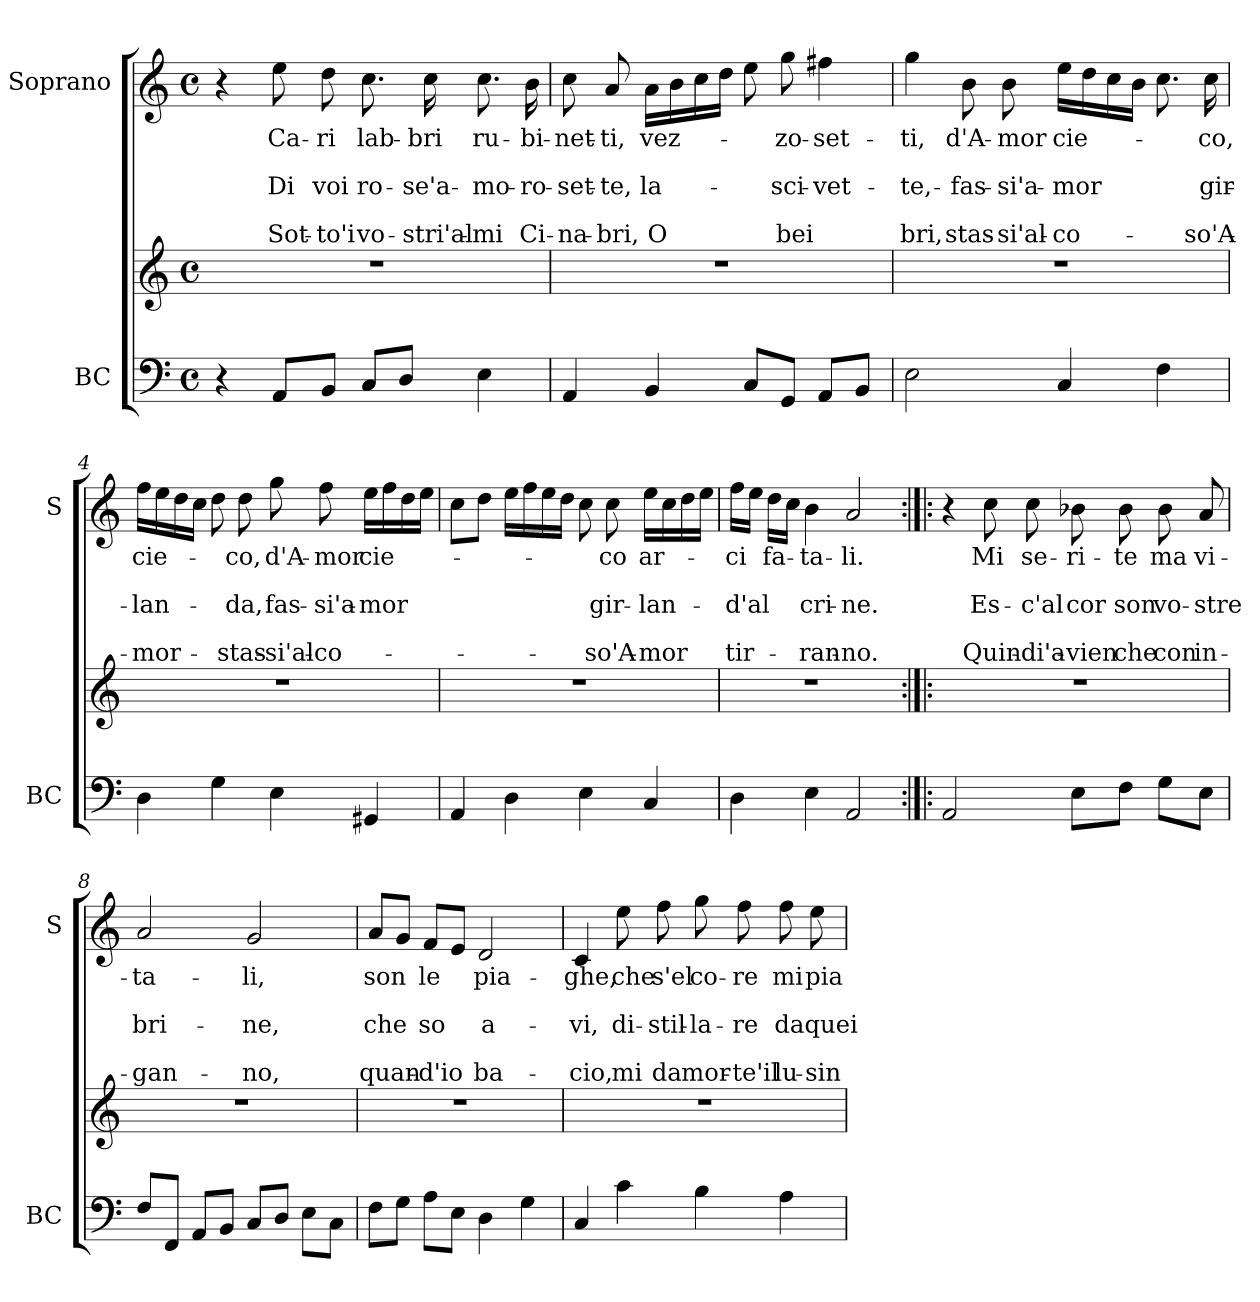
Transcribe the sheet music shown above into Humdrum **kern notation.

**kern	**kern	**kern	**text	**text	**text	**text	**text
*part2	*part2	*part1	*part1	*part1	*part1	*part1	*part1
*staff3	*staff2	*staff1	*staff1	*staff1	*staff1	*staff1	*staff1
*I"BC	*	*I"Soprano	*	*	*	*	*
*I'BC	*	*I'S	*	*	*	*	*
*clefF4	*clefG2	*clefG2	*	*	*	*	*
*k[]	*k[]	*k[]	*	*	*	*	*
*C:	*C:	*C:	*	*	*	*	*
*M4/4	*M4/4	*M4/4	*	*	*	*	*
*met(c)	*met(c)	*met(c)	*	*	*	*	*
=1	=1	=1	=1	=1	=1	=1	=1
4r	1r	4r	.	.	.	.	.
!	!	!	!LO:LY:b	!	!LO:LY:b	!	!LO:LY:b
8AA/L	.	8ee\	Ca-	.	Di	.	Sot-
!	!	!	!LO:LY:b	!	!LO:LY:b	!	!LO:LY:b
8BB/J	.	8dd\	-ri	.	voi	.	-to'i
!	!	!	!LO:LY:b	!	!LO:LY:b	!	!LO:LY:b
8C/L	.	8.cc\	lab-	.	ro-	.	vo-
8D/J	.	.	.	.	.	.	.
!	!	!	!LO:LY:b	!	!LO:LY:b	!	!LO:LY:b
.	.	16cc\	-bri	.	-se'a-	.	-stri'al-
!	!	!	!LO:LY:b	!	!LO:LY:b	!	!LO:LY:b
4E\	.	8.cc\	ru-	.	-mo-	.	-mi
!	!	!	!LO:LY:b	!	!LO:LY:b	!	!LO:LY:b
.	.	16b\	-bi-	.	-ro-	.	Ci-
=2	=2	=2	=2	=2	=2	=2	=2
!	!	!	!LO:LY:b	!	!LO:LY:b	!	!LO:LY:b
4AA/	1r	8cc\	-net-	.	-set-	.	-na-
!	!	!	!LO:LY:b	!	!LO:LY:b	!	!LO:LY:b
.	.	8a/	-ti,	.	-te,	.	-bri,
!	!	!	!LO:LY:b	!	!LO:LY:b	!	!LO:LY:b
4BB/	.	16a\LL	vez-	.	la-	.	O
.	.	16b\	.	.	.	.	.
.	.	16cc\	.	.	.	.	.
.	.	16dd\JJ	.	.	.	.	.
8C/L	.	8ee\	.	.	.	.	.
!	!	!	!LO:LY:b	!	!LO:LY:b	!	!LO:LY:b
8GG/J	.	8gg\	-zo-	.	-sci-	.	bei
!	!	!	!LO:LY:b	!	!LO:LY:b	!	!
8AA/L	.	4ff#X\	-set-	.	-vet-	.	.
8BB/J	.	.	.	.	.	.	.
=3	=3	=3	=3	=3	=3	=3	=3
!	!	!	!LO:LY:b	!	!LO:LY:b	!	!LO:LY:b
2E\	1r	4gg\	-ti,	.	-te,-	.	bri,
!	!	!	!LO:LY:b	!	!LO:LY:b	!	!LO:LY:b
.	.	8b\	d'A-	.	-fas-	.	stas-
!	!	!	!LO:LY:b	!	!LO:LY:b	!	!LO:LY:b
.	.	8b\	-mor	.	-si'a-	.	-si'al-
!	!	!	!LO:LY:b	!	!LO:LY:b	!	!LO:LY:b
4C/	.	16ee\LL	cie-	.	-mor	.	-co-
.	.	16dd\	.	.	.	.	.
.	.	16cc\	.	.	.	.	.
.	.	16b\JJ	.	.	.	.	.
4F\	.	8.cc\	.	.	.	.	.
!	!	!	!LO:LY:b	!	!LO:LY:b	!	!LO:LY:b
.	.	16cc\	-co,	.	gir-	.	-so'A-
!!LO:LB:g=z
=4	=4	=4	=4	=4	=4	=4	=4
!	!	!	!LO:LY:b	!	!LO:LY:b	!	!LO:LY:b
4D\	1r	16ff\LL	cie-	.	-lan-	.	-mor-
.	.	16ee\	.	.	.	.	.
.	.	16dd\	.	.	.	.	.
.	.	16cc\JJ	.	.	.	.	.
4G\	.	8dd\	.	.	.	.	.
!	!	!	!LO:LY:b	!	!LO:LY:b	!	!LO:LY:b
.	.	8dd\	-co,	.	-da,	.	-stas-
!	!	!	!LO:LY:b	!	!LO:LY:b	!	!LO:LY:b
4E\	.	8gg\	d'A-	.	fas-	.	-si'al-
!	!	!	!LO:LY:b	!	!LO:LY:b	!	!LO:LY:b
.	.	8ff\	-mor	.	-si'a-	.	-co-
!	!	!	!LO:LY:b	!	!LO:LY:b	!	!
4GG#X/	.	16ee\LL	cie-	.	-mor	.	.
.	.	16ff\	.	.	.	.	.
.	.	16dd\	.	.	.	.	.
.	.	16ee\JJ	.	.	.	.	.
=5	=5	=5	=5	=5	=5	=5	=5
4AA/	1r	8cc\L	.	.	.	.	.
.	.	8dd\J	.	.	.	.	.
4D\	.	16ee\LL	.	.	.	.	.
.	.	16ff\	.	.	.	.	.
.	.	16ee\	.	.	.	.	.
.	.	16dd\JJ	.	.	.	.	.
4E\	.	8cc\	.	.	.	.	.
!	!	!	!LO:LY:b	!	!LO:LY:b	!	!LO:LY:b
.	.	8cc\	-co	.	gir-	.	-so'A-
!	!	!	!LO:LY:b	!	!LO:LY:b	!	!LO:LY:b
4C/	.	16ee\LL	ar-	.	-lan-	.	-mor
.	.	16cc\	.	.	.	.	.
.	.	16dd\	.	.	.	.	.
.	.	16ee\JJ	.	.	.	.	.
=6	=6	=6	=6	=6	=6	=6	=6
!	!	!	!LO:LY:b	!	!LO:LY:b	!	!LO:LY:b
4D\	1r	16ff\LL	-ci	.	-d'al	.	tir-
.	.	16ee\JJ	.	.	.	.	.
!	!	!	!LO:LY:b	!	!	!	!
.	.	16dd\LL	fa-	.	.	.	.
.	.	16cc\JJ	.	.	.	.	.
!	!	!	!LO:LY:b	!	!LO:LY:b	!	!LO:LY:b
4E\	.	4b\	-ta-	.	cri-	.	-ran-
!	!	!	!LO:LY:b	!	!LO:LY:b	!	!LO:LY:b
2AA/	.	2a/	-li.	.	-ne.	.	-no.
!!LO:PB:g=z
=7:|!|:	=7:|!|:	=7:|!|:	=7:|!|:	=7:|!|:	=7:|!|:	=7:|!|:	=7:|!|:
2AA/	1r	4r	.	.	.	.	.
!	!	!	!LO:LY:b	!	!LO:LY:b	!	!LO:LY:b
.	.	8cc\	Mi	.	Es-	.	Quin-
!	!	!	!LO:LY:b	!	!LO:LY:b	!	!LO:LY:b
.	.	8cc\	se-	.	-c'al	.	-di'a-
!	!	!	!LO:LY:b	!	!LO:LY:b	!	!LO:LY:b
8E\L	.	8b-X\	-ri-	.	cor	.	-vien
!	!	!	!LO:LY:b	!	!LO:LY:b	!	!LO:LY:b
8F\J	.	8b-\	-te	.	son	.	che
!	!	!	!LO:LY:b	!	!LO:LY:b	!	!LO:LY:b
8G\L	.	8b-\	ma	.	vo-	.	con
!	!	!	!LO:LY:b	!	!LO:LY:b	!	!LO:LY:b
8E\J	.	8a/	vi-	.	-stre	.	in-
=8	=8	=8	=8	=8	=8	=8	=8
!	!	!	!LO:LY:b	!	!LO:LY:b	!	!LO:LY:b
8F/L	1r	2a/	-ta-	.	bri-	.	-gan-
8FF/J	.	.	.	.	.	.	.
8AA/L	.	.	.	.	.	.	.
8BB/J	.	.	.	.	.	.	.
!	!	!	!LO:LY:b	!	!LO:LY:b	!	!LO:LY:b
8C/L	.	2g/	-li,	.	-ne,	.	-no,
8D/J	.	.	.	.	.	.	.
8E\L	.	.	.	.	.	.	.
8C\J	.	.	.	.	.	.	.
=9	=9	=9	=9	=9	=9	=9	=9
!	!	!	!LO:LY:b	!	!LO:LY:b	!	!LO:LY:b
8F\L	1r	8a/L	son	.	che	.	quan-
8G\J	.	8g/J	.	.	.	.	.
!	!	!	!LO:LY:b	!	!LO:LY:b	!	!LO:LY:b
8A\L	.	8f/L	le	.	so	.	-d'io
8E\J	.	8e/J	.	.	.	.	.
!	!	!	!LO:LY:b	!	!LO:LY:b	!	!LO:LY:b
4D\	.	2d/	pia-	.	a-	.	ba-
4G\	.	.	.	.	.	.	.
=10	=10	=10	=10	=10	=10	=10	=10
!	!	!	!LO:LY:b	!	!LO:LY:b	!	!LO:LY:b
4C/	1r	4c/	-ghe,	.	-vi,	.	-cio,
!	!	!	!LO:LY:b	!	!LO:LY:b	!	!LO:LY:b
4c\	.	8ee\	che	.	di-	.	mi
!	!	!	!LO:LY:b	!	!LO:LY:b	!	!LO:LY:b
.	.	8ff\	s'el	.	-stil-	.	da
!	!	!	!LO:LY:b	!	!LO:LY:b	!	!LO:LY:b
4B\	.	8gg\	co-	.	-la-	.	mor-
!	!	!	!LO:LY:b	!	!LO:LY:b	!	!LO:LY:b
.	.	8ff\	-re	.	-re	.	-te'il
!	!	!	!LO:LY:b	!	!LO:LY:b	!	!LO:LY:b
4A\	.	8ff\	mi	.	da	.	lu-
!	!	!	!LO:LY:b	!	!LO:LY:b	!	!LO:LY:b
.	.	8ee\	pia-	.	quei	.	-sin-
=	=	=	=	=	=	=	=
*-	*-	*-	*-	*-	*-	*-	*-
